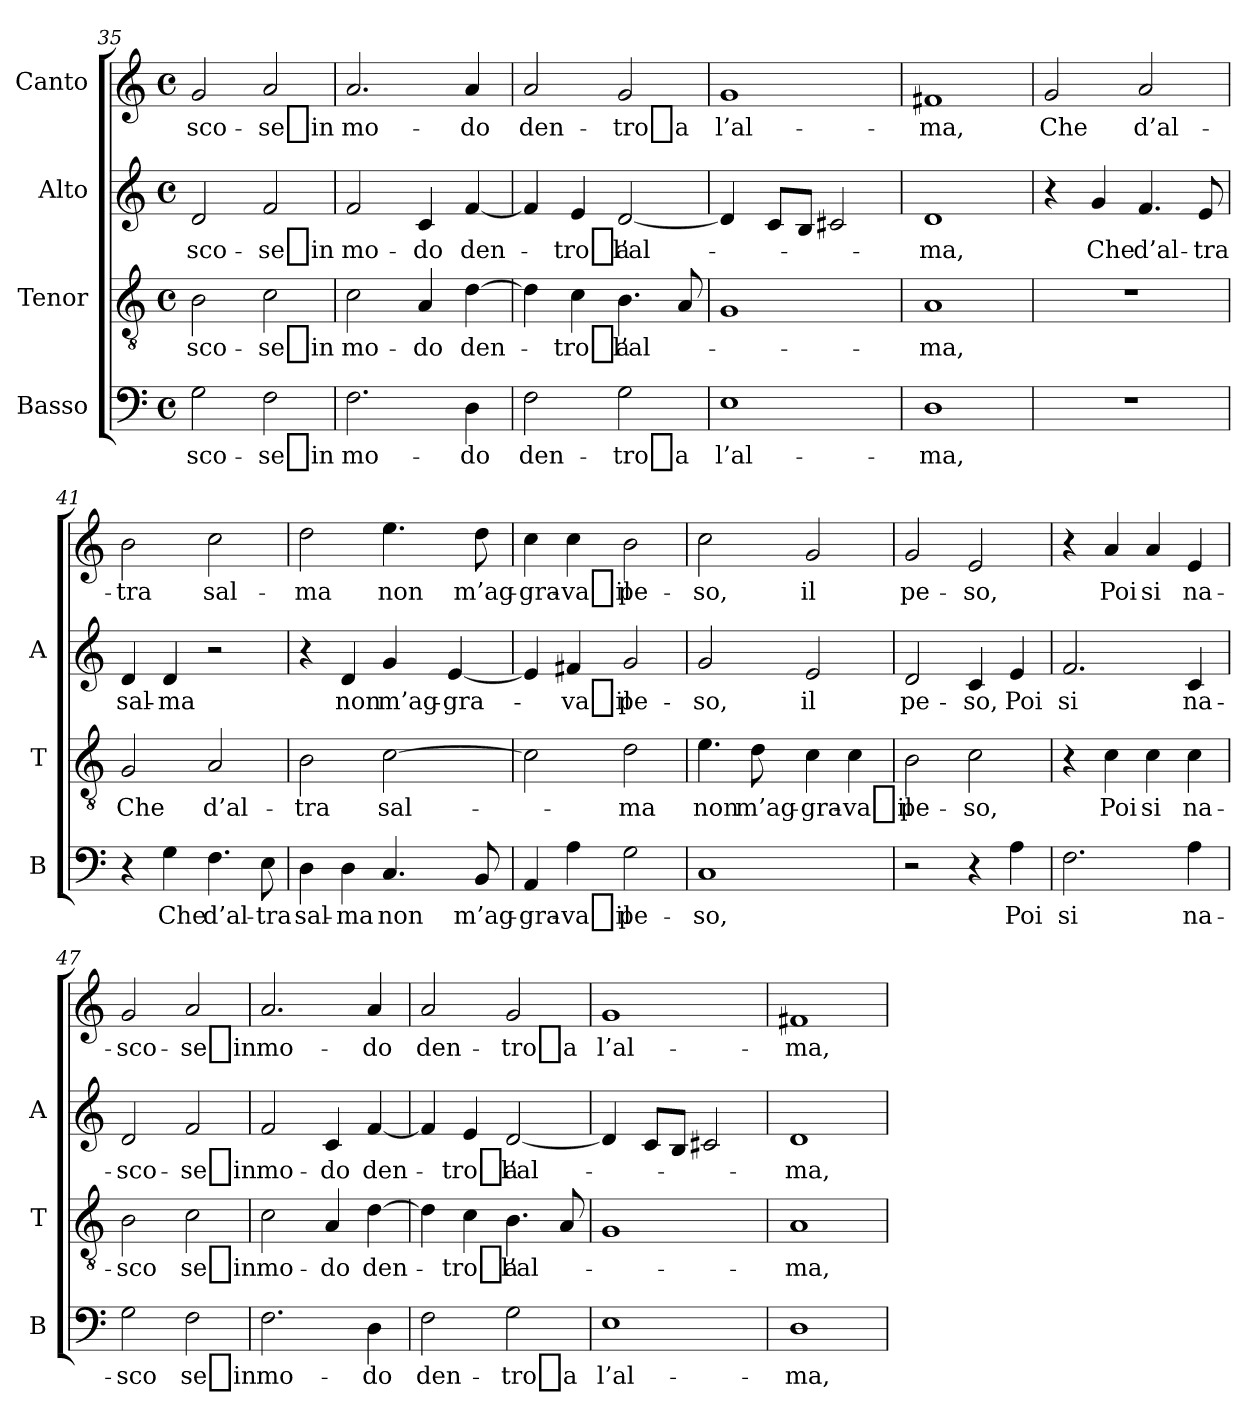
**kern	**text	**kern	**text	**kern	**text	**kern	**text
*part4	*part4	*part3	*part3	*part2	*part2	*part1	*part1
*staff4	*staff4	*staff3	*staff3	*staff2	*staff2	*staff1	*staff1
*I"Basso	*	*I"Tenor	*	*I"Alto	*	*I"Canto	*
*I'B	*	*I'T	*	*I'A	*	*	*
*clefF4	*	*clefGv2	*	*clefG2	*	*clefG2	*
*k[]	*	*k[]	*	*k[]	*	*k[]	*
*C:	*	*C:	*	*C:	*	*C:	*
*M4/4	*	*M4/4	*	*M4/4	*	*M4/4	*
*met(c)	*	*met(c)	*	*met(c)	*	*met(c)	*
=35	=35	=35	=35	=35	=35	=35	=35
2G	sco-	2B	sco-	2d	sco-	2g	sco-
2F	-se_in	2c	-se_in	2f	-se_in	2a	-se_in
=36	=36	=36	=36	=36	=36	=36	=36
2.F	mo-	2c	mo-	2f	mo-	2.a	mo-
.	.	4A	-do	4c	-do	.	.
4D	-do	[4d	den-	[4f	den-	4a	-do
=37	=37	=37	=37	=37	=37	=37	=37
2F	den-	4d]	.	4f]	.	2a	den-
.	.	4c	-tro_a	4e	-tro_a	.	.
2G	-tro_a	4.B	l’al-	[2d	l’al-	2g	-tro_a
.	.	8A	.	.	.	.	.
=38	=38	=38	=38	=38	=38	=38	=38
1E	l’al-	1G	.	4d]	.	1g	l’al-
.	.	.	.	8cL	.	.	.
.	.	.	.	8BJ	.	.	.
.	.	.	.	2c#X	.	.	.
=39	=39	=39	=39	=39	=39	=39	=39
1D	-ma,	1A	-ma,	1d	-ma,	1f#X	-ma,
=40	=40	=40	=40	=40	=40	=40	=40
1r	.	1r	.	4r	.	2g	-Che
.	.	.	.	4g	-Che	.	.
.	.	.	.	4.f	d’al-	2a	d’al-
.	.	.	.	8e	-tra	.	.
=41	=41	=41	=41	=41	=41	=41	=41
4r	.	2G	-Che	4d	sal-	2b	-tra
4G	-Che	.	.	4d	-ma	.	.
4.F	d’al-	2A	d’al-	2r	.	2cc	sal-
8E	-tra	.	.	.	.	.	.
=42	=42	=42	=42	=42	=42	=42	=42
4D	sal-	2B	-tra	4r	.	2dd	-ma
4D	-ma	.	.	4d	-non	.	.
4.C	-non	[2c	sal-	4g	m’ag-	4.ee	-non
.	.	.	.	[4e	gra-	.	.
8BB	m’ag-	.	.	.	.	8dd	m’ag-
!!LO:PB:g=z
=43	=43	=43	=43	=43	=43	=43	=43
4AA	gra-	2c]	.	4e]	.	4cc	gra-
4A	-va_il	.	.	4f#X	-va_il	4cc	-va_il
2G	pe-	2d	-ma	2g	pe-	2b	pe-
=44	=44	=44	=44	=44	=44	=44	=44
1C	-so,	4.e	-non	2g	-so,	2cc	-so,
.	.	8d	m’ag-	.	.	.	.
.	.	4c	gra-	2e	-il	2g	-il
.	.	4c	-va_il	.	.	.	.
=45	=45	=45	=45	=45	=45	=45	=45
2r	.	2B	pe-	2d	pe-	2g	pe-
4r	.	2c	-so,	4c	-so,	2e	-so,
4A	-Poi	.	.	4e	-Poi	.	.
=46	=46	=46	=46	=46	=46	=46	=46
2.F	-si	4r	.	2.f	-si	4r	.
.	.	4c	-Poi	.	.	4a	-Poi
.	.	4c	-si	.	.	4a	-si
4A	na-	4c	na-	4c	na-	4e	na-
=47	=47	=47	=47	=47	=47	=47	=47
2G	-sco	2B	-sco	2d	sco-	2g	sco-
2F	-se_in	2c	-se_in	2f	-se_in	2a	-se_in
=48	=48	=48	=48	=48	=48	=48	=48
2.F	mo-	2c	mo-	2f	mo-	2.a	mo-
.	.	4A	-do	4c	-do	.	.
4D	-do	[4d	den-	[4f	den-	4a	-do
=49	=49	=49	=49	=49	=49	=49	=49
2F	den-	4d]	.	4f]	.	2a	den-
.	.	4c	-tro_a	4e	-tro_a	.	.
2G	-tro_a	4.B	l’al-	[2d	l’al-	2g	-tro_a
.	.	8A	.	.	.	.	.
=50	=50	=50	=50	=50	=50	=50	=50
1E	l’al-	1G	.	4d]	.	1g	l’al-
.	.	.	.	8cL	.	.	.
.	.	.	.	8BJ	.	.	.
.	.	.	.	2c#X	.	.	.
=51	=51	=51	=51	=51	=51	=51	=51
1D	-ma,	1A	-ma,	1d	-ma,	1f#X	-ma,
=	=	=	=	=	=	=	=
*-	*-	*-	*-	*-	*-	*-	*-
